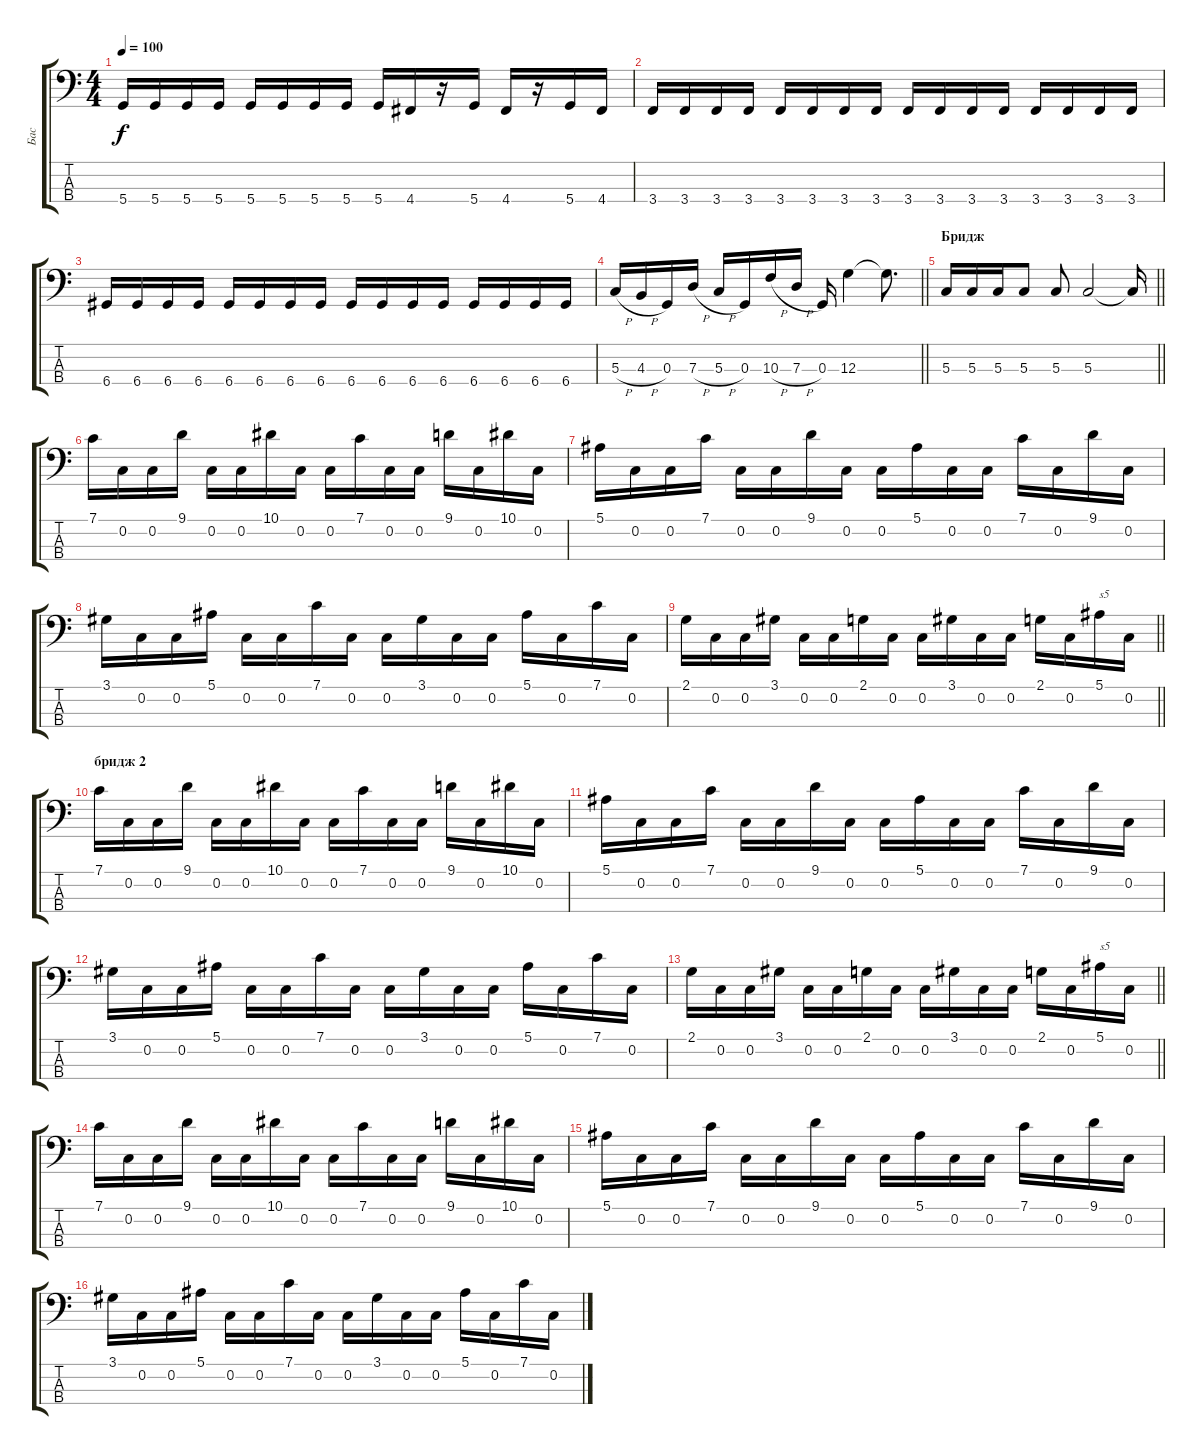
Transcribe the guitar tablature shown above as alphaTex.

\track ("Бас" "Бас") {instrument electricbassfinger}
\staff {score tabs}
\tuning (F2 C2 G1 D1) {hide}
\ts (4 4)
\tempo 100
\clef f4
\ks c
5.4.16{dy f} 5.4.16 5.4.16 5.4.16 5.4.16 5.4.16 5.4.16 5.4.16 5.4.16 4.4.16 r.16 5.4.16 4.4.16 r.16 5.4.16 4.4.16 |
3.4.16 3.4.16 3.4.16 3.4.16 3.4.16 3.4.16 3.4.16 3.4.16 3.4.16 3.4.16 3.4.16 3.4.16 3.4.16 3.4.16 3.4.16 3.4.16 |
6.4.16 6.4.16 6.4.16 6.4.16 6.4.16 6.4.16 6.4.16 6.4.16 6.4.16 6.4.16 6.4.16 6.4.16 6.4.16 6.4.16 6.4.16 6.4.16 |
\barLineRight lightlight
5.3{h}.16 4.3{h}.16 0.3.16 7.3{h}.16 5.3{h}.16 0.3.16 10.3{h}.16 7.3{h}.16 0.3.16 12.3.4 12.3{t}.8{d} |
\section ("" "Бридж")
\barLineRight lightlight
5.3.16 5.3.16 5.3.16 5.3.8 5.3.8 5.3.2 5.3{t}.16 |
7.1.16 0.2.16 0.2.16 9.1.16 0.2.16 0.2.16 10.1.16 0.2.16 0.2.16 7.1.16 0.2.16 0.2.16 9.1.16 0.2.16 10.1.16 0.2.16 |
5.1.16 0.2.16 0.2.16 7.1.16 0.2.16 0.2.16 9.1.16 0.2.16 0.2.16 5.1.16 0.2.16 0.2.16 7.1.16 0.2.16 9.1.16 0.2.16 |
3.1.16 0.2.16 0.2.16 5.1.16 0.2.16 0.2.16 7.1.16 0.2.16 0.2.16 3.1.16 0.2.16 0.2.16 5.1.16 0.2.16 7.1.16 0.2.16 |
\barLineRight lightlight
2.1.16 0.2.16 0.2.16 3.1.16 0.2.16 0.2.16 2.1.16 0.2.16 0.2.16 3.1.16 0.2.16 0.2.16 2.1.16 0.2.16 5.1.16{txt "s5"} 0.2.16 |
\section ("" "бридж 2")
7.1.16 0.2.16 0.2.16 9.1.16 0.2.16 0.2.16 10.1.16 0.2.16 0.2.16 7.1.16 0.2.16 0.2.16 9.1.16 0.2.16 10.1.16 0.2.16 |
5.1.16 0.2.16 0.2.16 7.1.16 0.2.16 0.2.16 9.1.16 0.2.16 0.2.16 5.1.16 0.2.16 0.2.16 7.1.16 0.2.16 9.1.16 0.2.16 |
3.1.16 0.2.16 0.2.16 5.1.16 0.2.16 0.2.16 7.1.16 0.2.16 0.2.16 3.1.16 0.2.16 0.2.16 5.1.16 0.2.16 7.1.16 0.2.16 |
\barLineRight lightlight
2.1.16 0.2.16 0.2.16 3.1.16 0.2.16 0.2.16 2.1.16 0.2.16 0.2.16 3.1.16 0.2.16 0.2.16 2.1.16 0.2.16 5.1.16{txt "s5"} 0.2.16 |
7.1.16 0.2.16 0.2.16 9.1.16 0.2.16 0.2.16 10.1.16 0.2.16 0.2.16 7.1.16 0.2.16 0.2.16 9.1.16 0.2.16 10.1.16 0.2.16 |
5.1.16 0.2.16 0.2.16 7.1.16 0.2.16 0.2.16 9.1.16 0.2.16 0.2.16 5.1.16 0.2.16 0.2.16 7.1.16 0.2.16 9.1.16 0.2.16 |
3.1.16 0.2.16 0.2.16 5.1.16 0.2.16 0.2.16 7.1.16 0.2.16 0.2.16 3.1.16 0.2.16 0.2.16 5.1.16 0.2.16 7.1.16 0.2.16
